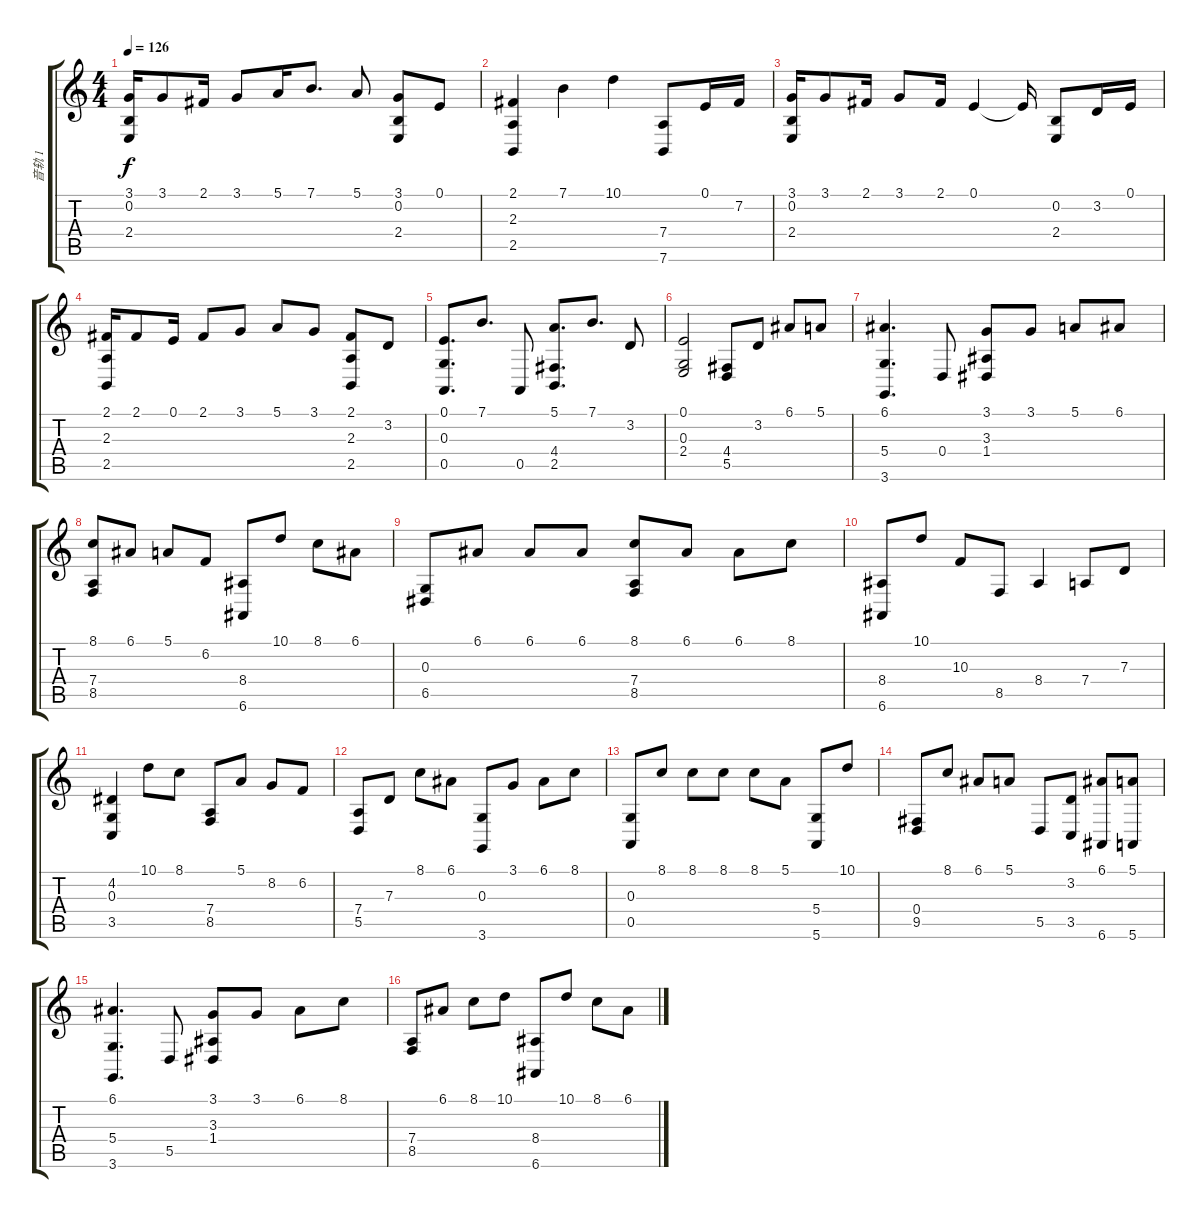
\track ("音轨 1" "音轨 1") {instrument acousticgrandpiano}
\staff {score tabs}
\tuning (E4 B3 G3 D3 A2 E2) {hide}
\ts (4 4)
\tempo 126
\clef g2
\ks c
(3.1 0.2 2.4).16{dy f} 3.1.8 2.1.16 3.1.8 5.1.16 7.1.8{d} 5.1.8 (3.1 0.2 2.4).8 0.1.8 |
(2.1 2.3 2.5).4 7.1.4 10.1.4 (7.4 7.6).8 0.1.16 7.2.16 |
(3.1 0.2 2.4).16 3.1.8 2.1.16 3.1.8 2.1.16 0.1.4 0.1{t}.16 (0.2 2.4).8 3.2.16 0.1.16 |
(2.1 2.3 2.5).16 2.1.8 0.1.16 2.1.8 3.1.8 5.1.8 3.1.8 (2.1 2.3 2.5).8 3.2.8 |
(0.1 0.3 0.5).8{d} 7.1.8{d} 0.5.8 (5.1 4.4 2.5).8{d} 7.1.8{d} 3.2.8 |
(0.1 0.3 2.4).2 (4.4 5.5).8 3.2.8 6.1.8 5.1.8 |
(6.1 5.4 3.6).4{d} 0.4.8 (3.1 3.3 1.4).8 3.1.8 5.1.8 6.1.8 |
(8.1 7.4 8.5).8 6.1.8 5.1.8 6.2.8 (8.4 6.6).8 10.1.8 8.1.8 6.1.8 |
(0.3 6.5).8 6.1.8 6.1.8 6.1.8 (8.1 7.4 8.5).8 6.1.8 6.1.8 8.1.8 |
(8.4 6.6).8 10.1.8 10.3.8 8.5.8 8.4.4 7.4.8 7.3.8 |
(4.2 0.3 3.5).4 10.1.8 8.1.8 (7.4 8.5).8 5.1.8 8.2.8 6.2.8 |
(7.4 5.5).8 7.3.8 8.1.8 6.1.8 (0.3 3.6).8 3.1.8 6.1.8 8.1.8 |
(0.3 0.5).8 8.1.8 8.1.8 8.1.8 8.1.8 5.1.8 (5.4 5.6).8 10.1.8 |
(0.4 9.5).8 8.1.8 6.1.8 5.1.8 5.5.8 (3.2 3.5).8 (6.1 6.6).8 (5.1 5.6).8 |
(6.1 5.4 3.6).4{d} 5.5.8 (3.1 3.3 1.4).8 3.1.8 6.1.8 8.1.8 |
(7.4 8.5).8 6.1.8 8.1.8 10.1.8 (8.4 6.6).8 10.1.8 8.1.8 6.1.8
